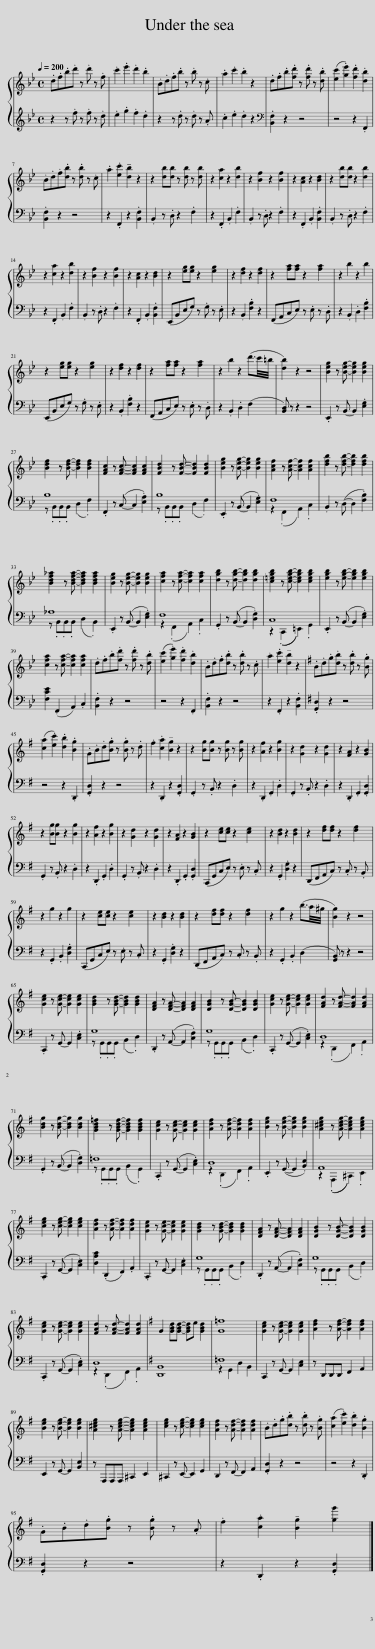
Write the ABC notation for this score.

X:1
%%score { 1 | ( 2 3 ) }
L:1/8
Q:1/4=200
M:4/4
I:linebreak $
K:Bb
V:1 treble
V:2 treble
V:3 treble
V:1
 .d.f.b.d' z .d' z .f | .c'2 .e'2 .d'2 .b2 | .B.d.f.b z .b z .c | .a2 .c'2 .b2 z2 | .d.f.b.[fd'] z .[fd'] z .[db] | %5
 ([ec']2 .[ge']2) .[fd']2 .[db]2 |$ .B.d.f.[db] z .[db] z .c | .a2 .[ec']2 !tenuto![db]2 z2 | z2 [db][db] z [db] z [db] | z2 [ca]2 z2 [db]2 | %10
 z2 [Bf]2 z2 [Bf]2 | z2 [Ac]2 z2 [Bd]2 | z2 [db][db] z2 [db]2 |$ z2 [ca]2 z2 [db]2 | z2 [Bf]2 z2 [Bf]2 | %15
 z2 [Ac]2 z2 [Bd]2 | z2 [eg][eg] z2 [eg]2 | z2 [df]2 z2 [df]2 | z2 [fa][fa] z2 [fa]2 | z2 b2 z2 b2 |$ %20
 z2 [eg][eg] z2 [eg]2 | z2 [df]2 z2 [df]2 | z2 [fa][fa] z2 [fa]2 | z2 b2 z2 (d'3/2c'/4=b/4 | [db]2) z2 z4 | %25
 [Beg]2 z [Beg]- [Beg]2 [Beg]2 |$ [Bdf]2 z [Bdf]- [Bdf]2 [Bdf]2 | [FAc]2 z [FAc]- [FAc]2 [FAc]2 | [FBd]2 z [FBd]- [FBd]2 [FBd]2 | [Beg]2 z [Beg]- [Beg]2 [Beg]2 | %30
 [Acf]2 z [Acf]- [Acf]2 [Acf]2 | [dfb]2 z [dfb]- [dfb]2 [dfb]2 |$ [Bdf_a]2 z [Bdfa]- [Bdfa]2 [Bdfa]2 | [Beg]2 z [Beg]- [Beg]2 [Beg]2 | [cfa]2 z [cfa]- [cfa]2 [cfa]2 | %35
 [dgb]2 z [dgb]- [dgb]2 [dgb]2 | [c=egb]2 z [cegb]- [cegb]2 [cegb]2 | [egb]2 z [egb]- [egb]2 [egb]2 |$ [cfa]2 z [cfa]- [cfa]2 [cfa]2 | .d.f.b.[fd'] z .[fd'] z .[db] | %40
 ([ec']2 .[ge']2) .[fd']2 .[db]2 | .B.d.f.[db] z .[db] z .c | .a2 .[ec']2 !tenuto![db]2 z2 |[K:G] .B.d.g.[db] z .[db] z .[Bg] |$ ([ca]2 .[ec']2) .[db]2 .[Bg]2 | %45
 .G.B.d.[Bg] z .[Bg] z .d | .f2 .[ca]2 !tenuto![Bg]2 z2 | z2 [Bg][Bg] z [Bg] z [Bg] | z2 [Af]2 z2 [Bg]2 | z2 [Gd]2 z2 [Gd]2 | %50
 z2 [FA]2 z2 [GB]2 |$ z2 [Bg][Bg] z2 [Bg]2 | z2 [Af]2 z2 [Bg]2 | z2 [Gd]2 z2 [Gd]2 | z2 [FA]2 z2 [GB]2 | %55
 z2 [ce][ce] z2 [ce]2 | z2 [Bd]2 z2 [Bd]2 | z2 [df][df] z2 [df]2 |$ z2 g2 z2 g2 | z2 [ce][ce] z2 [ce]2 | %60
 z2 [Bd]2 z2 [Bd]2 | z2 [df][df] z2 [df]2 | z2 g2 z2 (b3/2a/4^g/4 | [Bg]2) z2 z4 |$ [Gce]2 z [Gce]- [Gce]2 [Gce]2 | %65
 [GBd]2 z [GBd]- [GBd]2 [GBd]2 | [DFA]2 z [DFA]- [DFA]2 [DFA]2 | [DGB]2 z [DGB]- [DGB]2 [DGB]2 | [Gce]2 z [Gce]- [Gce]2 [Gce]2 | [FAd]2 z [FAd]- [FAd]2 [FAd]2 |$ %70
 [Bdg]2 z [Bdg]- [Bdg]2 [Bdg]2 | [GBd=f]2 z [GBdf]- [GBdf]2 [GBdf]2 | [Gce]2 z [Gce]- [Gce]2 [Gce]2 | [Adf]2 z [Adf]- [Adf]2 [Adf]2 | [Beg]2 z [Beg]- [Beg]2 [Beg]2 | %75
 [A^ceg]2 z [Aceg]- [Aceg]2 [Aceg]2 |$ [ceg]2 z [ceg]- [ceg]2 [ceg]2 | [Adf]2 z [Adf]- [Adf]2 [Adf]2 | [Gce]2 z [Gce]- [Gce]2 [Gce]2 | [GBd]2 z [GBd]- [GBd]2 [GBd]2 | %80
 [DFA]2 z [DFA]- [DFA]2 [DFA]2 | [DGB]2 z [DGB]- [DGB]2 [DGB]2 |$ [Gce]2 z [Gce]- [Gce]2 [Gce]2 | [FAd]2 z [FAd]- [FAd]2 [FAd]2 |[K:G] G2 [GBd][GBd]- [GBd]e [GBd]2 | %85
 [G=f]8 | [Gce]2 z [Gce]- [Gce]2 [Gce]2 | [Adf]2 z [Adf]- [Adf]2 [Adf]2 |$ [Beg]2 z [Beg]- [Beg]2 [Beg]2 | [A^ceg]2 z [Aceg]- [Aceg]2 [Aceg]2 | %90
 [ceg]2 z [ceg]- [ceg]2 [ceg]2 | [Adf]2 z [Adf]- [Adf]2 [Adf]2 | .B.d.g.[db] z .[db] z .[Bg] | ([ca]2 .[ec']2) .[db]2 .[Bg]2 |$ .G.B.d.[Bg] z .[Bg] z .A | %95
 .f2 .[ca]2 !tenuto![Bg]2 [gg']2 |] %96
V:2
 z2 z .f z .f z .d | .e2 .g2 .f2 .d2 | z2 z .d z .d z .A | .c2 .e2 .d2 z2 |[K:bass] .[B,,F,]2 z2 z4 | %5
 z4 z2 .F,,2 |$ .[B,,F,]2 z2 z4 | z2 .F,,2 z2 .[B,,F,]2 | .B,,2 z .D, z2 .F,2 | z2 .F,,2 .B,,2 .F,2 | %10
 .B,,2 z .D, z2 .F,2 | z2 .F,,2 .B,,2 .[B,,F,]2 | .B,,2 z .D, z2 .F,2 |$ z2 .F,,2 .B,,2 .F,2 | .B,,2 z .D, z2 .F,2 | %15
 z2 .F,,2 .B,,2 .[B,,F,]2 | (E,,B,,E,G,) z .G, z .E, | z2 .B,,2 .[F,B,]2 z2 | (F,,A,,C,E,) z .E, z .D, | z2 .B,,2 .D,2 .[F,B,]2 |$ %20
 (E,,B,,E,G,) z .G, z .E, | z2 .B,,2 .[F,B,]2 z2 | (F,,A,,C,E,) z .E, z .D, | z2 .B,,2 .D,2 (F,2 | [B,,D,]) z z2 z4 | %25
 .E,,2 z B,,- B,,2 .[E,G,]2 |$ B,8 | .F,,2 z (C,- C,2 .[E,A,]2) | B,8 | .E,,2 z (B,,- B,,2 .[E,G,]2) | %30
 F,8 | .B,,2 z (D,- D,2 .[F,B,]2) |$ _A,8 | .E,,2 z (B,,- B,,2 .[E,G,]2) | F,8 | %35
 .G,,2 z (B,,- B,,2 .[D,G,]2) | C,8 | .E,,2 z (B,,- B,,2 .[E,G,]2) |$ [F,CE]2 (.F,,2 A,,2) .C,2 | .[B,,F,]2 z2 z4 | %40
 z4 z2 .F,,2 | .[B,,F,]2 z2 z4 | z2 .F,,2 z2 .[B,,F,]2 |[K:G] .[G,,D,]2 z2 z4 |$ z4 z2 .D,,2 | %45
 .[G,,D,]2 z2 z4 | z2 .D,,2 z2 .[G,,D,]2 | .G,,2 z .B,, z2 .D,2 | z2 .D,,2 .G,,2 .D,2 | .G,,2 z .B,, z2 .D,2 | %50
 z2 .D,,2 .G,,2 .[G,,D,]2 |$ .G,,2 z .B,, z2 .D,2 | z2 .D,,2 .G,,2 .D,2 | .G,,2 z .B,, z2 .D,2 | z2 .D,,2 .G,,2 .[G,,D,]2 | %55
 (C,,G,,C,E,) z .E, z .C, | z2 .G,,2 .[D,G,]2 z2 | (D,,F,,A,,C,) z .C, z .B,, |$ z2 .G,,2 .B,,2 .[D,G,]2 | (C,,G,,C,E,) z .E, z .C, | %60
 z2 .G,,2 .[D,G,]2 z2 | (D,,F,,A,,C,) z .C, z .B,, | z2 .G,,2 .B,,2 (D,2 | [G,,B,,]) z z2 z4 |$ .C,,2 z G,,- G,,2 .[C,E,]2 | %65
 G,8 | .D,,2 z (A,,- A,,2 .[C,F,]2) | G,8 | .C,,2 z (G,,- G,,2 .[C,E,]2) | D,8 |$ %70
 .G,,2 z (B,,- B,,2 .[D,G,]2) | =F,8 | .C,,2 z (G,,- G,,2 .[C,E,]2) | D,8 | .E,,2 z (G,,- G,,2 .[B,,E,]2) | %75
 A,,8 |$ .C,,2 z (G,,- G,,2 .[C,E,]2) | [D,A,C]2 (.D,,2 F,,2) .A,,2 | .C,,2 z G,,- G,,2 .[C,E,]2 | G,8 | %80
 .D,,2 z (A,,- A,,2 .[C,F,]2) | G,8 |$ .C,,2 z (G,,- G,,2 .[C,E,]2) | D,8 |[K:G] [D,,B,,]8 | %85
 =F,8 | C,,2 z G,,- G,,2 [C,E,]2 | z D,,D,,D,, F,,2 A,,2 |$ E,,2 z G,,- G,,2 [B,,E,]2 | z A,,,A,,,A,,, ^C,,2 E,,2 | %90
 ^C,,2 z E,,- E,,2 G,,2 | D,,2 z F,,- F,,2 A,,2 | .[G,,D,]2 z2 z4 | z4 z2 .D,,2 |$ .[G,,D,]2 z2 z4 | %95
 z2 .D,,2 z2 .[G,,D,]2 |] %96
V:3
 x8 | x8 | x8 | x8 |[K:bass] x8 | %5
 x8 |$ x8 | x8 | x8 | x8 | %10
 x8 | x8 | x8 |$ x8 | x8 | %15
 x8 | x8 | x8 | x8 | x8 |$ %20
 x8 | x8 | x8 | x8 | x8 | %25
 x8 |$ z .B,,.B,,.B,, (D,2 .F,2) | x8 | z .B,,.B,,.B,, (D,2 .F,2) | x8 | %30
 z2 (.F,,2 A,,2) .C,2 | x8 |$ z .B,,.B,,.B,, (D,2 .B,,2) | x8 | z2 (.F,,2 A,,2) .C,2 | %35
 x8 | z2 ((.C,,2 =E,,2)) .G,,2 | x8 |$ x8 | x8 | %40
 x8 | x8 | x8 |[K:G] x8 |$ x8 | %45
 x8 | x8 | x8 | x8 | x8 | %50
 x8 |$ x8 | x8 | x8 | x8 | %55
 x8 | x8 | x8 |$ x8 | x8 | %60
 x8 | x8 | x8 | x8 |$ x8 | %65
 z .G,,.G,,.G,, (B,,2 .D,2) | x8 | z .G,,.G,,.G,, (B,,2 .D,2) | x8 | z2 (.D,,2 F,,2) .A,,2 |$ %70
 x8 | z .G,,.G,,.G,, (B,,2 .G,,2) | x8 | z2 (.D,,2 F,,2) .A,,2 | x8 | %75
 z2 ((.A,,,2 ^C,,2)) .E,,2 |$ x8 | x8 | x8 | z .G,,.G,,.G,, (B,,2 .D,2) | %80
 x8 | z .G,,.G,,.G,, (B,,2 .D,2) |$ x8 | z2 (.D,,2 F,,2) .A,,2 |[K:G] x8 | %85
 z2 G,,2 D,2 B,,2 | x8 | x8 |$ x8 | x8 | %90
 x8 | x8 | x8 | x8 |$ x8 | %95
 x8 |] %96
